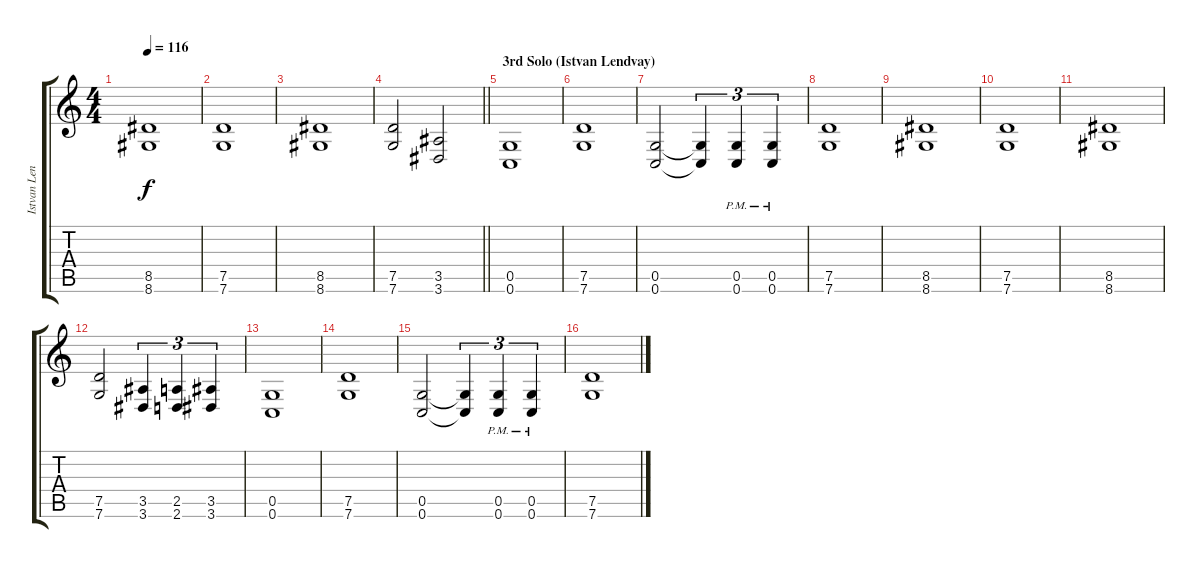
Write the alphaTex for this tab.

\track ("Istvan Lendvay (Rythm)" "Istvan Len") {instrument distortionguitar}
\staff {score tabs}
\tuning (D4 A3 F3 C3 G2 C2) {hide}
\ts (4 4)
\tempo 116
\clef g2
\ks c
(8.5 8.6).1{dy f} |
(7.5 7.6).1 |
(8.5 8.6).1 |
\barLineRight lightlight
(7.5 7.6).2 (3.5 3.6).2 |
\section ("" "3rd Solo (Istvan Lendvay) ")
(0.5 0.6).1 |
(7.5 7.6).1 |
(0.5 0.6).2 (0.5{t} 0.6{t}).4{tu (3 2)} (0.5{pm} 0.6{pm}).4{tu (3 2)} (0.5{pm} 0.6{pm}).4{tu (3 2)} |
(7.5 7.6).1 |
(8.5 8.6).1 |
(7.5 7.6).1 |
(8.5 8.6).1 |
(7.5 7.6).2 (3.5 3.6).4{tu (3 2)} (2.5 2.6).4{tu (3 2)} (3.5 3.6).4{tu (3 2)} |
(0.5 0.6).1 |
(7.5 7.6).1 |
(0.5 0.6).2 (0.5{t} 0.6{t}).4{tu (3 2)} (0.5{pm} 0.6{pm}).4{tu (3 2)} (0.5{pm} 0.6{pm}).4{tu (3 2)} |
(7.5 7.6).1
